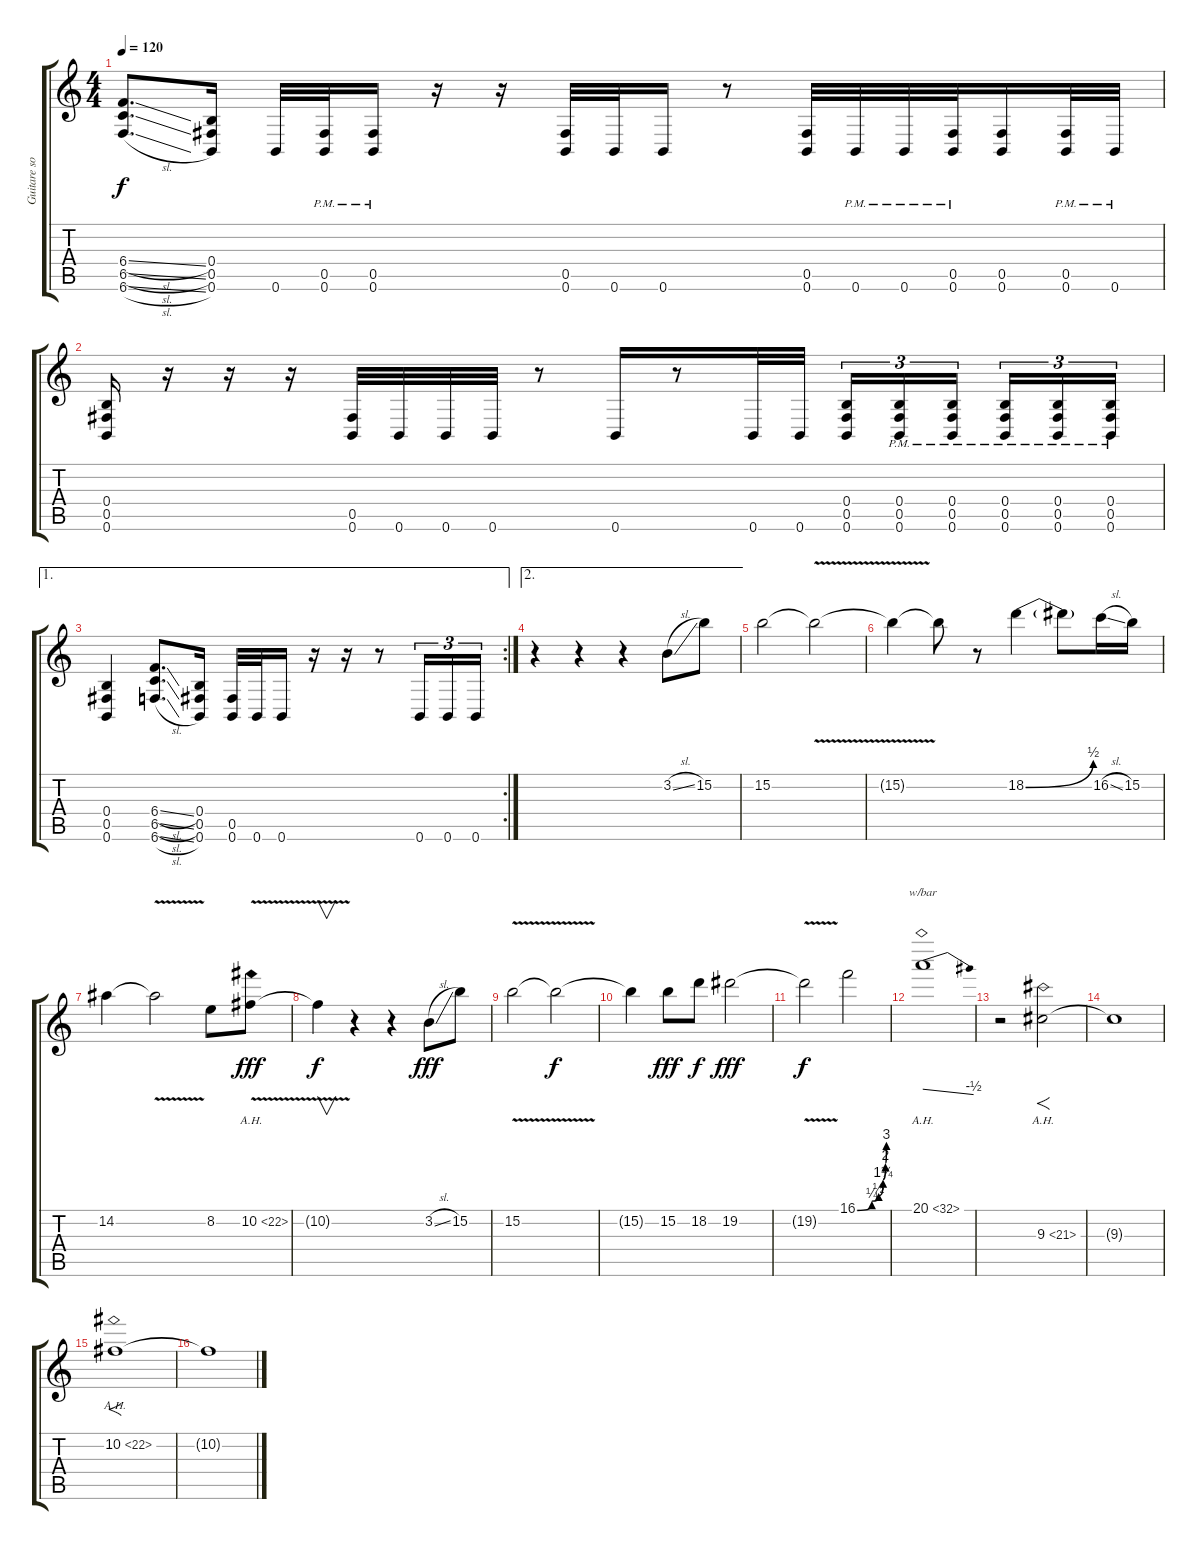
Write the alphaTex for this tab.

\track ("Guitare solo" "Guitare so") {instrument distortionguitar}
\staff {score tabs}
\tuning (Db4 Ab3 E3 B2 Gb2 B1) {hide}
\ts (4 4)
\tempo 120
\clef g2
\ks c
(6.4{sl} 6.5{sl} 6.6{sl}).8{d dy f} (0.4 0.5 0.6).16 0.6.32 (0.5{pm} 0.6{pm}).32 (0.5{pm} 0.6{pm}).16 r.16 r.16 (0.5 0.6).32 0.6.32 0.6.16 r.8 (0.5 0.6).32 0.6{pm}.32 0.6{pm}.32 (0.5{pm} 0.6{pm}).32 (0.5 0.6).16 (0.5{pm} 0.6{pm}).32 0.6{pm}.32 |
(0.4 0.5 0.6).16 r.16 r.16 r.16 (0.5 0.6).32 0.6.32 0.6.32 0.6.32 r.8 0.6.16 r.8 0.6.32 0.6.32 (0.4 0.5 0.6).16{tu (3 2)} (0.4{pm} 0.5{pm} 0.6{pm}).16{tu (3 2)} (0.4{pm} 0.5{pm} 0.6{pm}).16{tu (3 2) beam splitsecondary} (0.4{pm} 0.5{pm} 0.6{pm}).16{tu (3 2)} (0.4{pm} 0.5{pm} 0.6{pm}).16{tu (3 2)} (0.4{pm} 0.5{pm} 0.6{pm}).16{tu (3 2)} |
\ae 1
\rc 2
(0.4 0.5 0.6).4 (6.4{sl} 6.5{sl} 6.6{sl}).8{d} (0.4 0.5 0.6).16 (0.5 0.6).32 0.6.32 0.6.16 r.16 r.16 r.8 0.6.16{tu (3 2)} 0.6.16{tu (3 2)} 0.6.16{tu (3 2)} |
\ae 2
r.4 r.4 r.4 3.2{sl}.8 15.2.8 |
15.2.2 15.2{v t}.2 |
15.2{t}.4 15.2{t}.8 r.8 18.2{be (bend 0 0 60 2)}.4 18.2{t}.8 16.2{sl}.16 15.2.16 |
14.2.4 14.2{v t}.2 8.2.8 10.2{ah 12 v}.8{dy fff} |
10.2{t}.4{v dy f} r.4 r.4 3.2{sl}.8{dy fff} 15.2.8 |
15.2{v}.2 15.2{t}.2{dy f} |
15.2{t}.4 15.2.8{dy fff} 18.2.8{dy f} 19.2.2{dy fff} |
19.2{v t}.2{dy f} 16.1{be (custom 0 0 30 1 44 2 53 5 58 8 60 12)}.2 |
20.1{ah 12}.1{tbe (dive default 0 0 60 -2)} |
r.2 9.3{ah 12}.2{f} |
9.3{t}.1 |
10.2{ah 12}.1{f} |
10.2{t}.1
